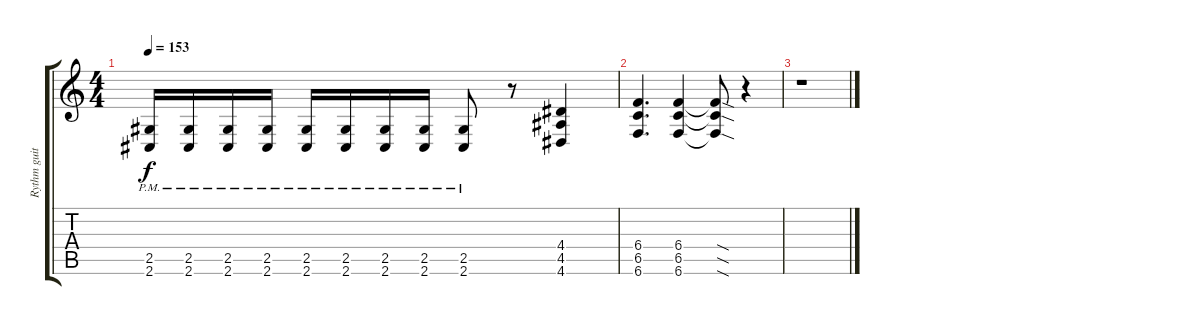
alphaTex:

\track ("Rythm guitar" "Rythm guit") {instrument overdrivenguitar}
\staff {score tabs}
\tuning (Db4 Ab3 E3 B2 Gb2 B1) {hide}
\ts (4 4)
\tempo 153
\clef g2
\ks c
(2.5{pm} 2.6).16{dy f} (2.5{pm} 2.6).16 (2.5{pm} 2.6).16 (2.5{pm} 2.6).16 (2.5{pm} 2.6).16 (2.5{pm} 2.6).16 (2.5{pm} 2.6).16 (2.5{pm} 2.6).16 (2.5{pm} 2.6).8 r.8 (4.4 4.5 4.6).4 |
(6.4 6.5 6.6).4{d} (6.4 6.5 6.6).4 (6.4{sod t} 6.5{sod t} 6.6{sod t}).8 r.4 |
r.1
